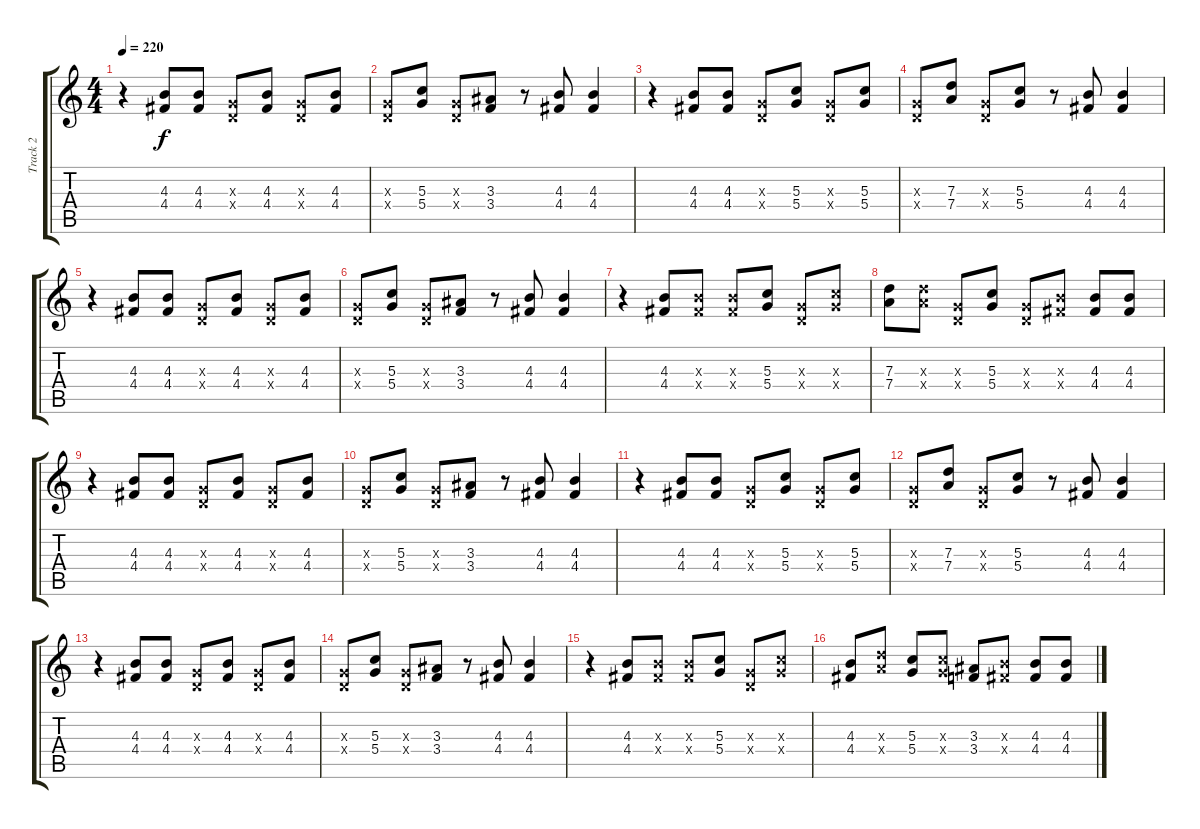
\track ("Track 2" "Track 2") {instrument distortionguitar}
\staff {score tabs}
\tuning (E4 B3 G3 D3 A2 E2) {hide}
\ts (4 4)
\tempo 220
\clef g2
\ks c
r.4{dy f} (4.3 4.4).8 (4.3 4.4).8 (0.3{x} 0.4{x}).8 (4.3 4.4).8 (0.3{x} 0.4{x}).8 (4.3 4.4).8 |
(0.3{x} 0.4{x}).8 (5.3 5.4).8 (0.3{x} 0.4{x}).8 (3.3 3.4).8 r.8 (4.3 4.4).8 (4.3 4.4).4 |
r.4 (4.3 4.4).8 (4.3 4.4).8 (0.3{x} 0.4{x}).8 (5.3 5.4).8 (0.3{x} 0.4{x}).8 (5.3 5.4).8 |
(0.3{x} 0.4{x}).8 (7.3 7.4).8 (0.3{x} 0.4{x}).8 (5.3 5.4).8 r.8 (4.3 4.4).8 (4.3 4.4).4 |
r.4 (4.3 4.4).8 (4.3 4.4).8 (0.3{x} 0.4{x}).8 (4.3 4.4).8 (0.3{x} 0.4{x}).8 (4.3 4.4).8 |
(0.3{x} 0.4{x}).8 (5.3 5.4).8 (0.3{x} 0.4{x}).8 (3.3 3.4).8 r.8 (4.3 4.4).8 (4.3 4.4).4 |
r.4 (4.3 4.4).8 (4.3{x} 4.4{x}).8 (4.3{x} 4.4{x}).8 (5.3 5.4).8 (0.3{x} 0.4{x}).8 (5.3{x} 5.4{x}).8 |
(7.3 7.4).8 (7.3{x} 7.4{x}).8 (0.3{x} 0.4{x}).8 (5.3 5.4).8 (0.3{x} 0.4{x}).8 (4.3{x} 4.4{x}).8 (4.3 4.4).8 (4.3 4.4).8 |
r.4 (4.3 4.4).8 (4.3 4.4).8 (0.3{x} 0.4{x}).8 (4.3 4.4).8 (0.3{x} 0.4{x}).8 (4.3 4.4).8 |
(0.3{x} 0.4{x}).8 (5.3 5.4).8 (0.3{x} 0.4{x}).8 (3.3 3.4).8 r.8 (4.3 4.4).8 (4.3 4.4).4 |
r.4 (4.3 4.4).8 (4.3 4.4).8 (0.3{x} 0.4{x}).8 (5.3 5.4).8 (0.3{x} 0.4{x}).8 (5.3 5.4).8 |
(0.3{x} 0.4{x}).8 (7.3 7.4).8 (0.3{x} 0.4{x}).8 (5.3 5.4).8 r.8 (4.3 4.4).8 (4.3 4.4).4 |
r.4 (4.3 4.4).8 (4.3 4.4).8 (0.3{x} 0.4{x}).8 (4.3 4.4).8 (0.3{x} 0.4{x}).8 (4.3 4.4).8 |
(0.3{x} 0.4{x}).8 (5.3 5.4).8 (0.3{x} 0.4{x}).8 (3.3 3.4).8 r.8 (4.3 4.4).8 (4.3 4.4).4 |
r.4 (4.3 4.4).8 (4.3{x} 4.4{x}).8 (4.3{x} 4.4{x}).8 (5.3 5.4).8 (0.3{x} 0.4{x}).8 (5.3{x} 5.4{x}).8 |
(4.3 4.4).8 (7.3{x} 7.4{x}).8 (5.3 5.4).8 (5.3{x} 5.4{x}).8 (3.3 3.4).8 (4.3{x} 4.4{x}).8 (4.3 4.4).8 (4.3 4.4).8
